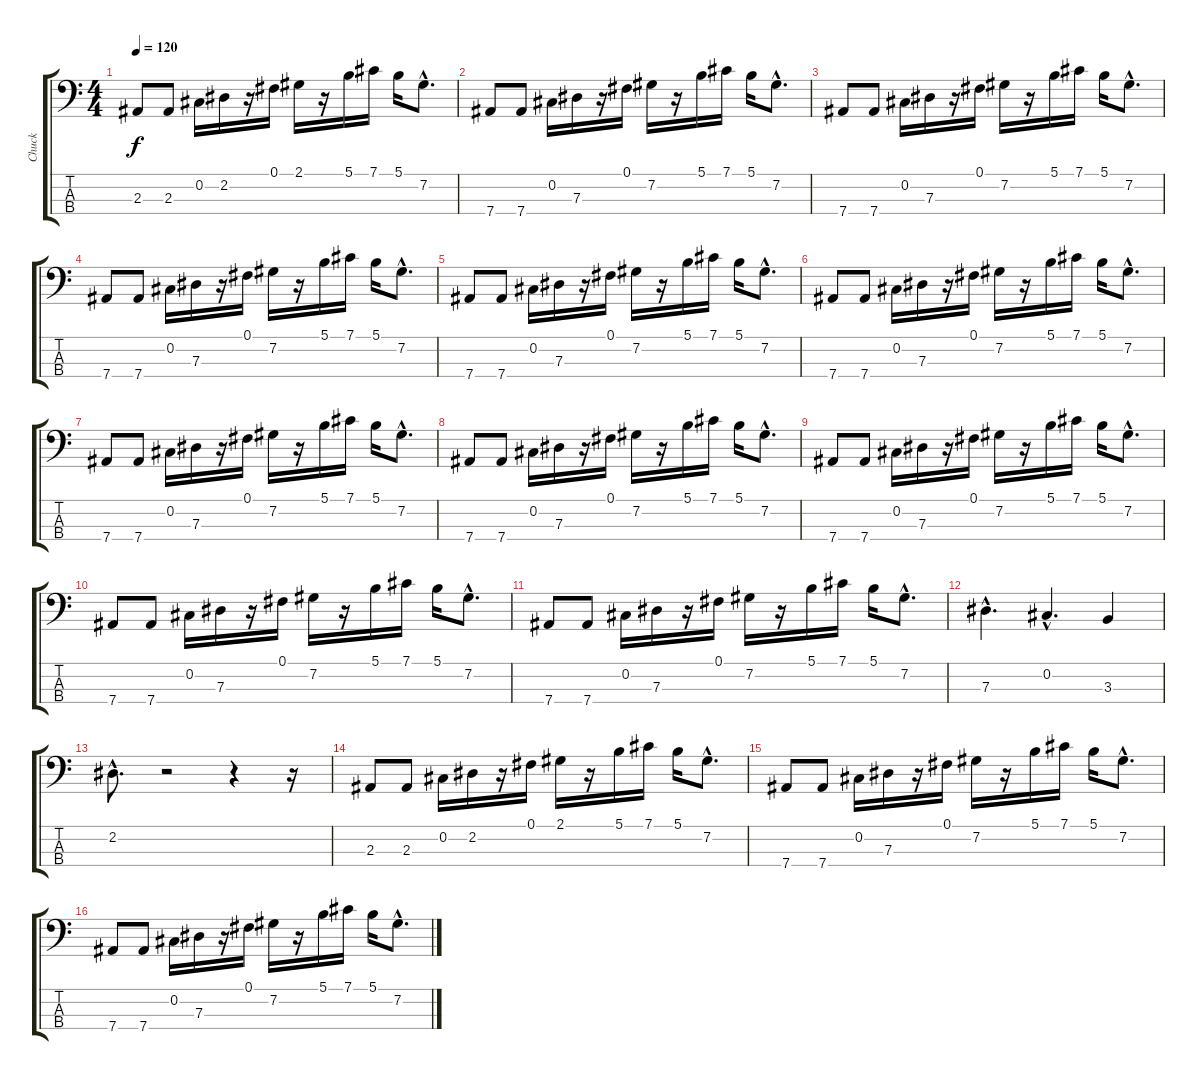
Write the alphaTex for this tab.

\track ("Chuck" "Chuck") {instrument electricbassfinger}
\staff {score tabs}
\tuning (Gb2 Db2 Ab1 Eb1) {hide}
\ts (4 4)
\tempo 120
\clef f4
\ks c
2.3.8{dy f instrument electricbassfinger} 2.3.8 0.2.16 2.2.16 r.16 0.1.16 2.1.16 r.16 5.1.16 7.1.16 5.1.16 7.2{hac}.8{d} |
7.4.8 7.4.8 0.2.16 7.3.16 r.16 0.1.16 7.2.16 r.16 5.1.16 7.1.16 5.1.16 7.2{hac}.8{d} |
7.4.8 7.4.8 0.2.16 7.3.16 r.16 0.1.16 7.2.16 r.16 5.1.16 7.1.16 5.1.16 7.2{hac}.8{d} |
7.4.8 7.4.8 0.2.16 7.3.16 r.16 0.1.16 7.2.16 r.16 5.1.16 7.1.16 5.1.16 7.2{hac}.8{d} |
7.4.8 7.4.8 0.2.16 7.3.16 r.16 0.1.16 7.2.16 r.16 5.1.16 7.1.16 5.1.16 7.2{hac}.8{d} |
7.4.8 7.4.8 0.2.16 7.3.16 r.16 0.1.16 7.2.16 r.16 5.1.16 7.1.16 5.1.16 7.2{hac}.8{d} |
7.4.8 7.4.8 0.2.16 7.3.16 r.16 0.1.16 7.2.16 r.16 5.1.16 7.1.16 5.1.16 7.2{hac}.8{d} |
7.4.8 7.4.8 0.2.16 7.3.16 r.16 0.1.16 7.2.16 r.16 5.1.16 7.1.16 5.1.16 7.2{hac}.8{d} |
7.4.8 7.4.8 0.2.16 7.3.16 r.16 0.1.16 7.2.16 r.16 5.1.16 7.1.16 5.1.16 7.2{hac}.8{d} |
7.4.8 7.4.8 0.2.16 7.3.16 r.16 0.1.16 7.2.16 r.16 5.1.16 7.1.16 5.1.16 7.2{hac}.8{d} |
7.4.8 7.4.8 0.2.16 7.3.16 r.16 0.1.16 7.2.16 r.16 5.1.16 7.1.16 5.1.16 7.2{hac}.8{d} |
7.3{hac}.4{d} 0.2{hac}.4{d} 3.3.4 |
2.2{hac}.8{d} r.2 r.4 r.16 |
2.3.8 2.3.8 0.2.16 2.2.16 r.16 0.1.16 2.1.16 r.16 5.1.16 7.1.16 5.1.16 7.2{hac}.8{d} |
7.4.8 7.4.8 0.2.16 7.3.16 r.16 0.1.16 7.2.16 r.16 5.1.16 7.1.16 5.1.16 7.2{hac}.8{d} |
7.4.8 7.4.8 0.2.16 7.3.16 r.16 0.1.16 7.2.16 r.16 5.1.16 7.1.16 5.1.16 7.2{hac}.8{d}
